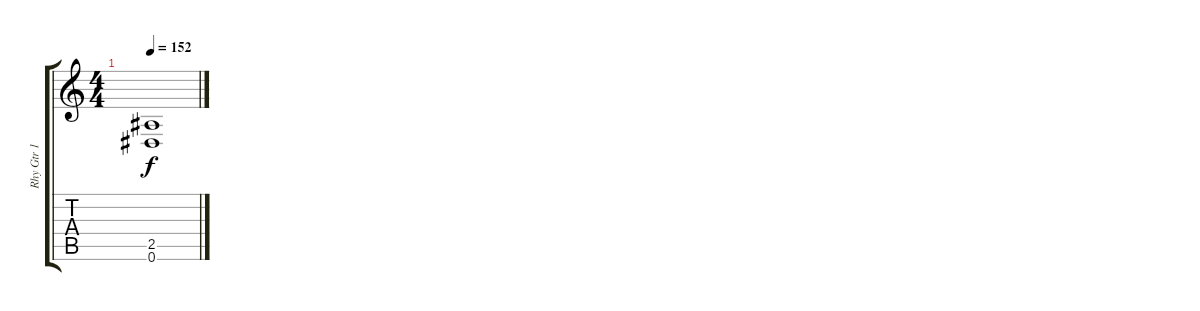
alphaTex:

\track ("Rhy Gtr 1" "Rhy Gtr 1") {instrument distortionguitar}
\staff {score tabs}
\tuning (Eb4 Bb3 Gb3 Db3 Ab2 Eb2) {hide}
\ts (4 4)
\tempo 152
\clef g2
\ks c
(2.5 0.6).1{dy f}
